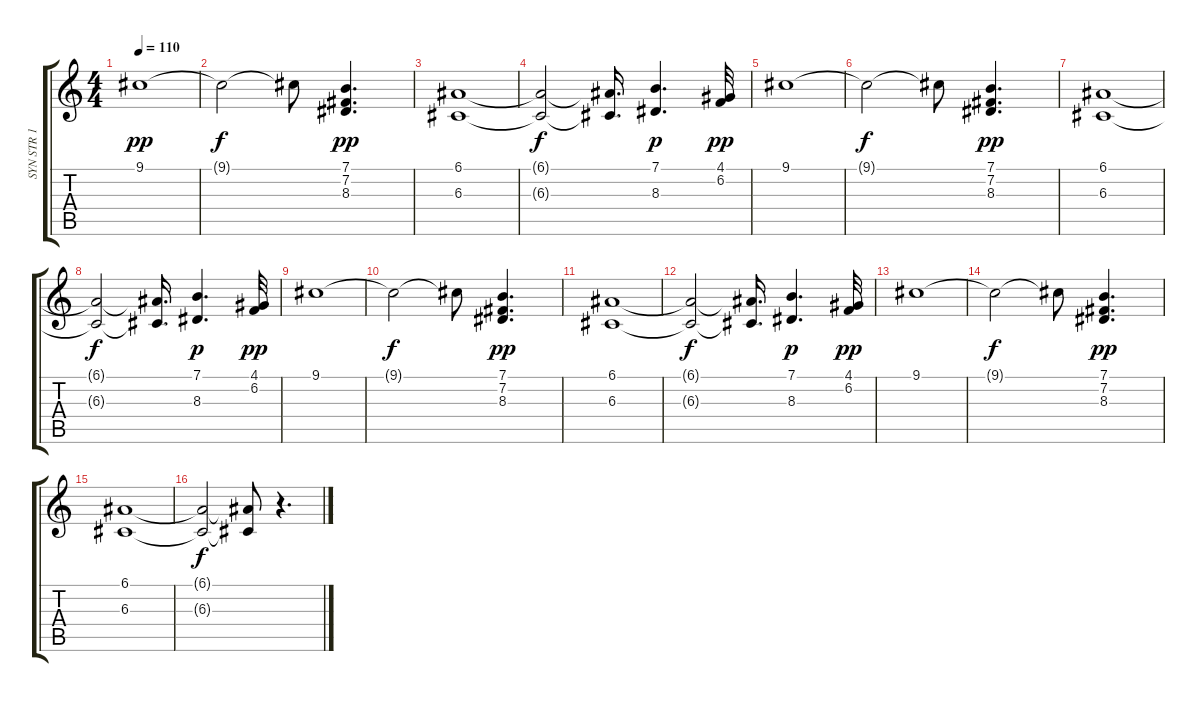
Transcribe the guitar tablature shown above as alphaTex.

\track ("SYN STR 1" "SYN STR 1") {instrument synthstrings1}
\staff {score tabs}
\tuning (E4 B3 G3 D3 A2 E2) {hide}
\ts (4 4)
\tempo 110
\clef g2
\ks c
9.1.1{dy pp} |
9.1{t}.2{dy f} 9.1{t}.8 (7.1 7.2 8.3).4{d dy pp} |
(6.1 6.3).1 |
(6.1{t} 6.3{t}).2{dy f} (6.1{t} 6.3{t}).16{d} (7.1 8.3).4{d dy p} (4.1 6.2).32{dy pp} |
9.1.1 |
9.1{t}.2{dy f} 9.1{t}.8 (7.1 7.2 8.3).4{d dy pp} |
(6.1 6.3).1 |
(6.1{t} 6.3{t}).2{dy f} (6.1{t} 6.3{t}).16{d} (7.1 8.3).4{d dy p} (4.1 6.2).32{dy pp} |
9.1.1 |
9.1{t}.2{dy f} 9.1{t}.8 (7.1 7.2 8.3).4{d dy pp} |
(6.1 6.3).1 |
(6.1{t} 6.3{t}).2{dy f} (6.1{t} 6.3{t}).16{d} (7.1 8.3).4{d dy p} (4.1 6.2).32{dy pp} |
9.1.1 |
9.1{t}.2{dy f} 9.1{t}.8 (7.1 7.2 8.3).4{d dy pp} |
(6.1 6.3).1 |
(6.1{t} 6.3{t}).2{dy f} (6.1{t} 6.3{t}).8 r.4{d}
